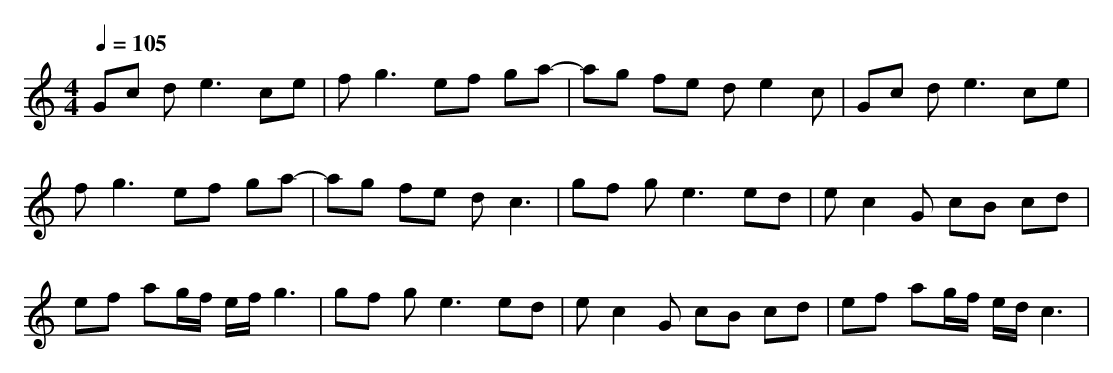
X:1
T:
M: 4/4
L: 1/8
Q:1/4=105
K:C % 0 sharps
Gc d2<e2 ce|f2<g2 ef ga-|ag fe de2c|Gc d2<e2 ce|
f2<g2 ef ga-|ag fe d2<c2|gf g2<e2 ed|ec2G cB cd|
ef ag/2f/2 e/2f/2g3|gf g2<e2 ed|ec2G cB cd|ef ag/2f/2 e/2d/2c3|
